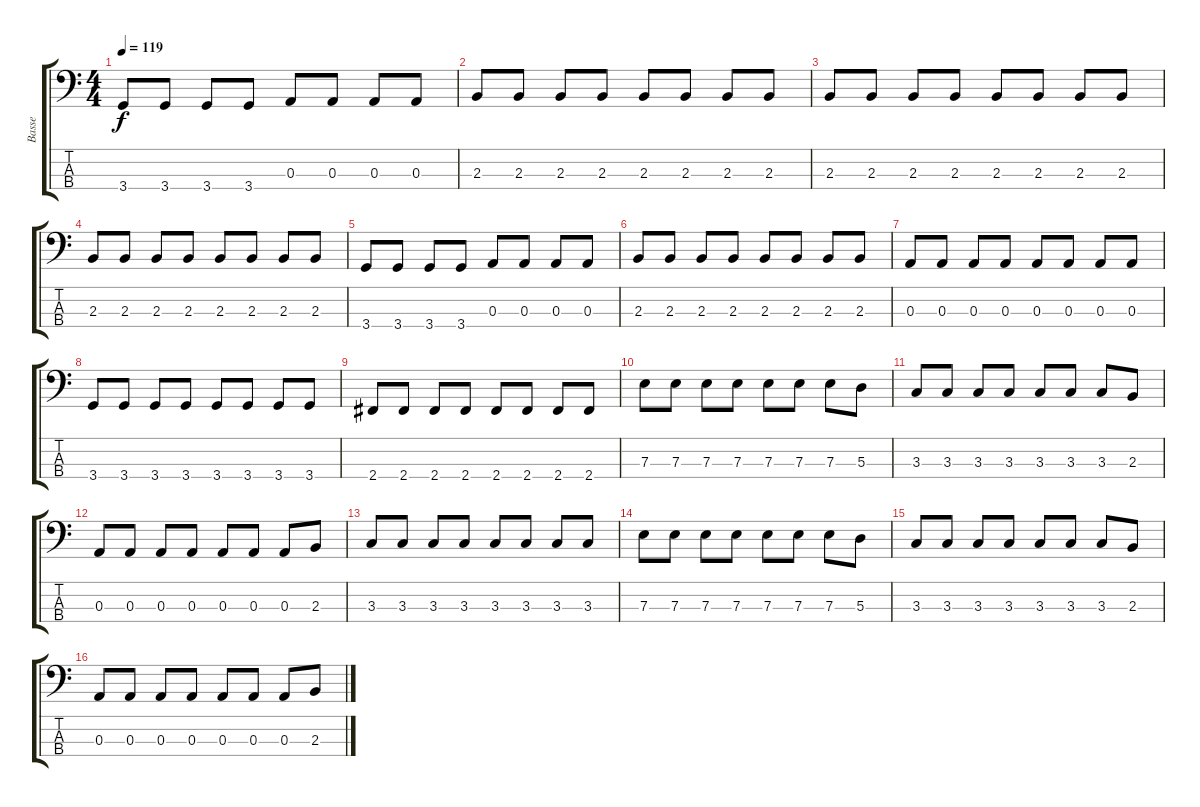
\track ("Basse" "Basse") {instrument electricbassfinger}
\staff {score tabs}
\tuning (G2 D2 A1 E1) {hide}
\ts (4 4)
\tempo 119
\clef f4
\ks c
3.4.8{dy f} 3.4.8 3.4.8 3.4.8 0.3.8 0.3.8 0.3.8 0.3.8 |
2.3.8 2.3.8 2.3.8 2.3.8 2.3.8 2.3.8 2.3.8 2.3.8 |
2.3.8 2.3.8 2.3.8 2.3.8 2.3.8 2.3.8 2.3.8 2.3.8 |
2.3.8 2.3.8 2.3.8 2.3.8 2.3.8 2.3.8 2.3.8 2.3.8 |
3.4.8 3.4.8 3.4.8 3.4.8 0.3.8 0.3.8 0.3.8 0.3.8 |
2.3.8 2.3.8 2.3.8 2.3.8 2.3.8 2.3.8 2.3.8 2.3.8 |
0.3.8 0.3.8 0.3.8 0.3.8 0.3.8 0.3.8 0.3.8 0.3.8 |
3.4.8 3.4.8 3.4.8 3.4.8 3.4.8 3.4.8 3.4.8 3.4.8 |
2.4.8 2.4.8 2.4.8 2.4.8 2.4.8 2.4.8 2.4.8 2.4.8 |
7.3.8 7.3.8 7.3.8 7.3.8 7.3.8 7.3.8 7.3.8 5.3.8 |
3.3.8 3.3.8 3.3.8 3.3.8 3.3.8 3.3.8 3.3.8 2.3.8 |
0.3.8 0.3.8 0.3.8 0.3.8 0.3.8 0.3.8 0.3.8 2.3.8 |
3.3.8 3.3.8 3.3.8 3.3.8 3.3.8 3.3.8 3.3.8 3.3.8 |
7.3.8 7.3.8 7.3.8 7.3.8 7.3.8 7.3.8 7.3.8 5.3.8 |
3.3.8 3.3.8 3.3.8 3.3.8 3.3.8 3.3.8 3.3.8 2.3.8 |
0.3.8 0.3.8 0.3.8 0.3.8 0.3.8 0.3.8 0.3.8 2.3.8
